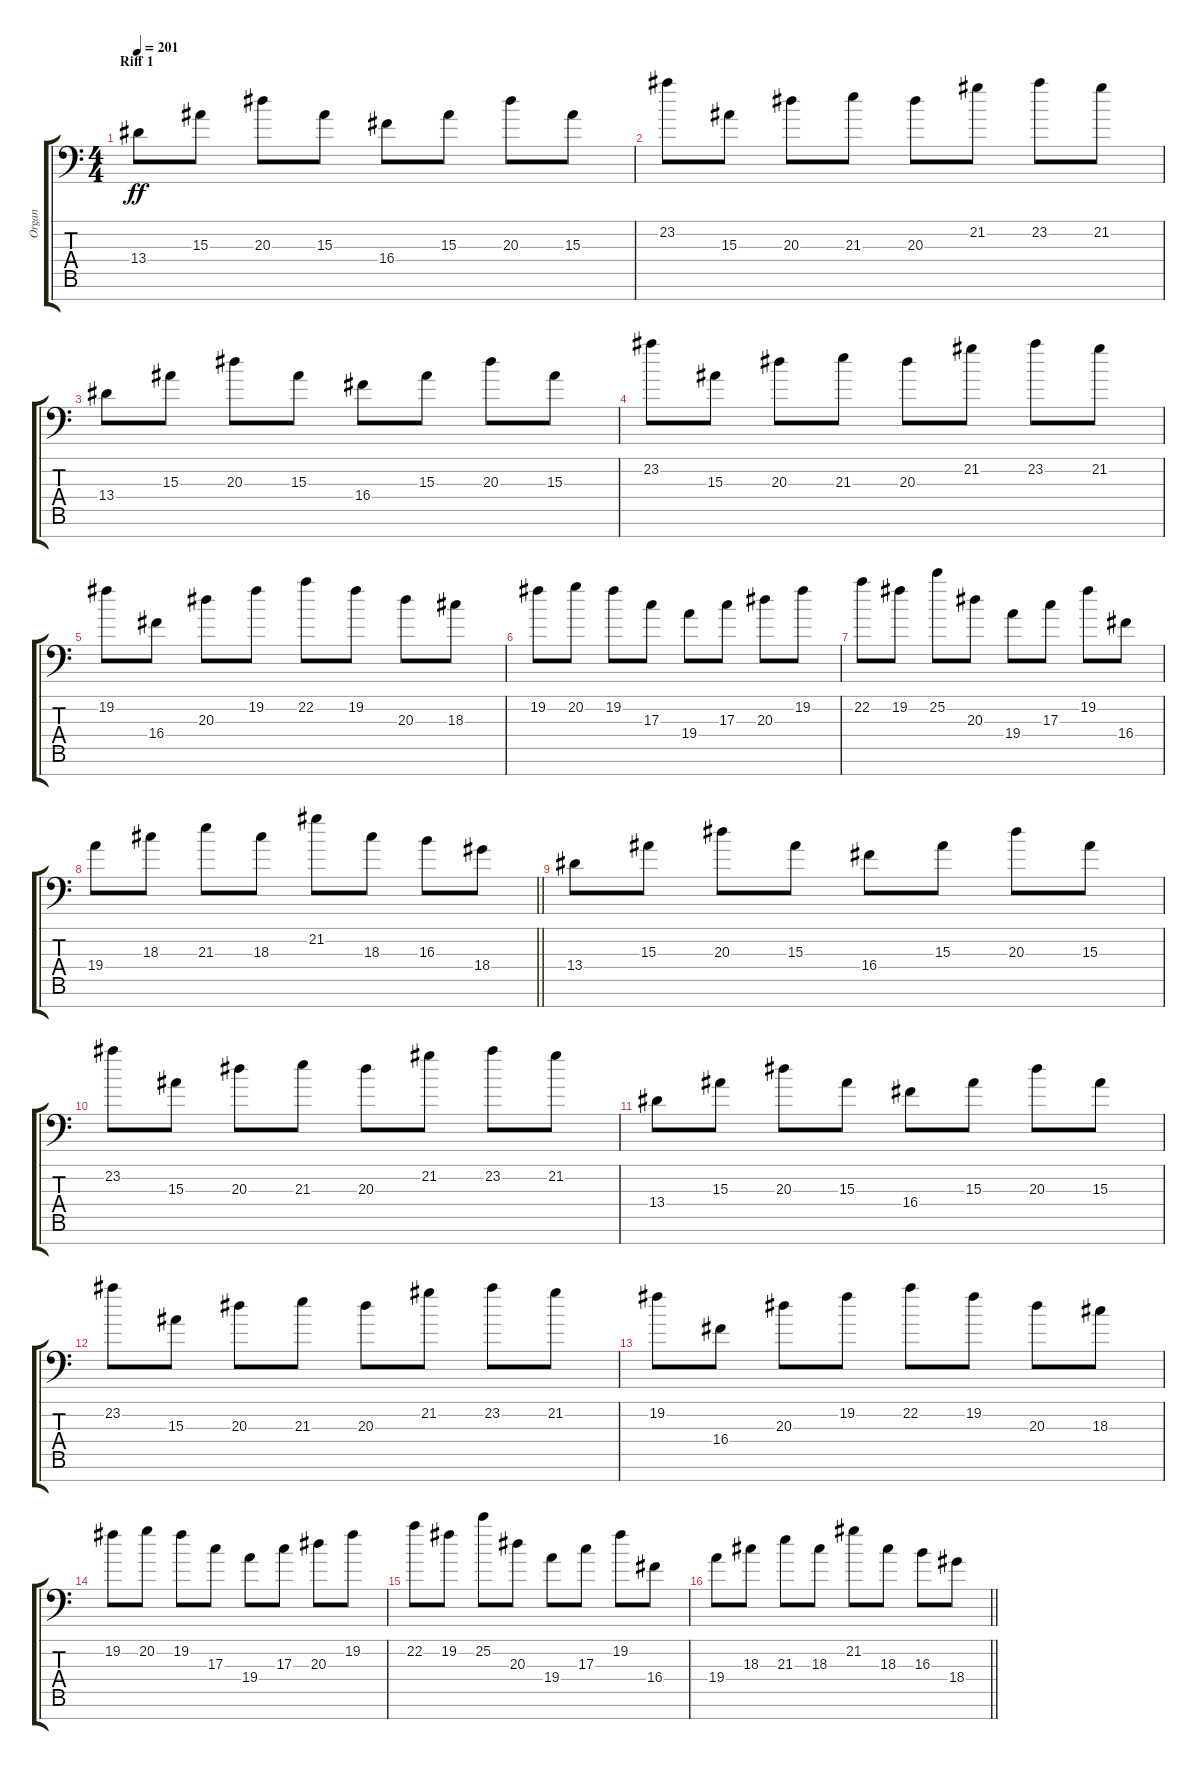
\track ("Organ" "Organ") {instrument percussiveorgan}
\staff {score tabs}
\tuning (C8 B3 G3 D3 A2 E2 C-1) {hide}
\ts (4 4)
\section ("" "Riff 1")
\tempo 201
\clef f4
\ks c
13.4.8{dy ff} 15.3.8 20.3.8 15.3.8 16.4.8 15.3.8 20.3.8 15.3.8 |
23.2.8 15.3.8 20.3.8 21.3.8 20.3.8 21.2.8 23.2.8 21.2.8 |
13.4.8 15.3.8 20.3.8 15.3.8 16.4.8 15.3.8 20.3.8 15.3.8 |
23.2.8 15.3.8 20.3.8 21.3.8 20.3.8 21.2.8 23.2.8 21.2.8 |
19.2.8 16.4.8 20.3.8 19.2.8 22.2.8 19.2.8 20.3.8 18.3.8 |
19.2.8 20.2.8 19.2.8 17.3.8 19.4.8 17.3.8 20.3.8 19.2.8 |
22.2.8 19.2.8 25.2.8 20.3.8 19.4.8 17.3.8 19.2.8 16.4.8 |
\barLineRight lightlight
19.4.8 18.3.8 21.3.8 18.3.8 21.2.8 18.3.8 16.3.8 18.4.8 |
13.4.8 15.3.8 20.3.8 15.3.8 16.4.8 15.3.8 20.3.8 15.3.8 |
23.2.8 15.3.8 20.3.8 21.3.8 20.3.8 21.2.8 23.2.8 21.2.8 |
13.4.8 15.3.8 20.3.8 15.3.8 16.4.8 15.3.8 20.3.8 15.3.8 |
23.2.8 15.3.8 20.3.8 21.3.8 20.3.8 21.2.8 23.2.8 21.2.8 |
19.2.8 16.4.8 20.3.8 19.2.8 22.2.8 19.2.8 20.3.8 18.3.8 |
19.2.8 20.2.8 19.2.8 17.3.8 19.4.8 17.3.8 20.3.8 19.2.8 |
22.2.8 19.2.8 25.2.8 20.3.8 19.4.8 17.3.8 19.2.8 16.4.8 |
\barLineRight lightlight
19.4.8 18.3.8 21.3.8 18.3.8 21.2.8 18.3.8 16.3.8 18.4.8
